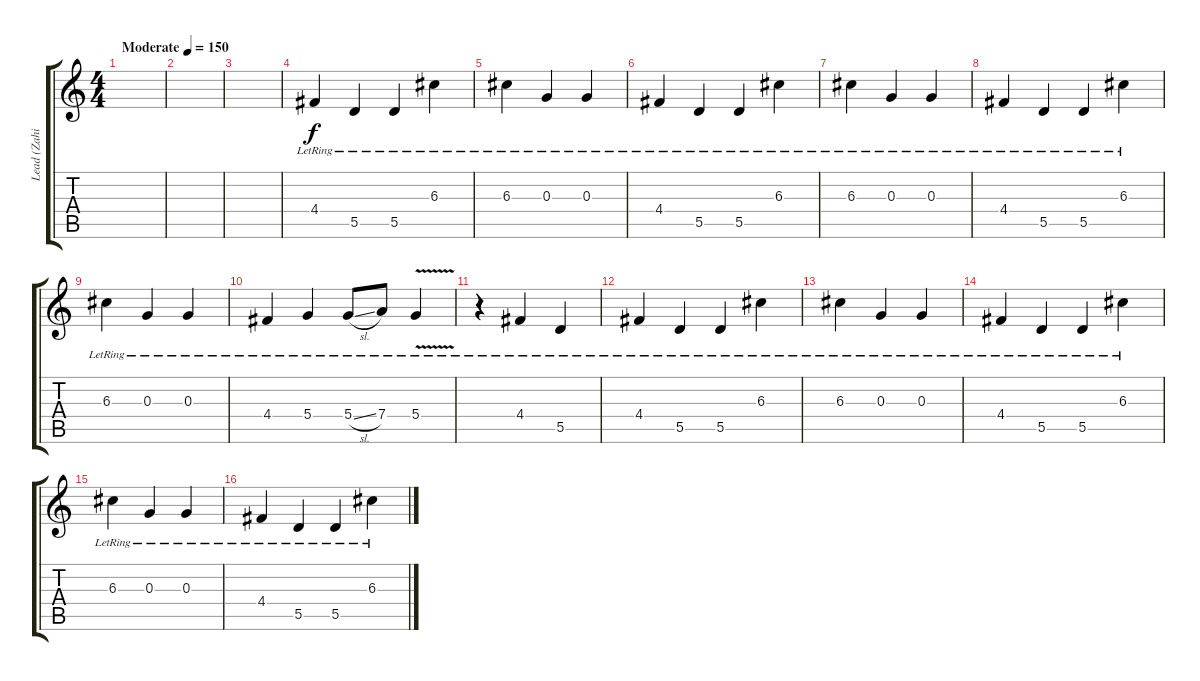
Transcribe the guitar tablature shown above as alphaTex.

\track ("Lead (Zahid)" "Lead (Zahi") {instrument acousticguitarsteel}
\staff {score tabs}
\tuning (E4 B3 G3 D3 A2 E2) {hide}
\ts (4 4)
\tempo (150 "Moderate")
\clef g2
\ks c
|
|
|
4.4{lr}.4 5.5{lr}.4 5.5{lr}.4 6.3{lr}.4 |
6.3{lr}.4 0.3{lr}.4 0.3{lr}.4 |
4.4{lr}.4 5.5{lr}.4 5.5{lr}.4 6.3{lr}.4 |
6.3{lr}.4 0.3{lr}.4 0.3{lr}.4 |
4.4{lr}.4 5.5{lr}.4 5.5{lr}.4 6.3{lr}.4 |
6.3{lr}.4 0.3{lr}.4 0.3{lr}.4 |
4.4{lr}.4 5.4{lr}.4 5.4{sl lr}.8 7.4{lr}.8 5.4{v lr}.4 |
r.4 4.4{lr}.4 5.5{lr}.4 |
4.4{lr}.4 5.5{lr}.4 5.5{lr}.4 6.3{lr}.4 |
6.3{lr}.4 0.3{lr}.4 0.3{lr}.4 |
4.4{lr}.4 5.5{lr}.4 5.5{lr}.4 6.3{lr}.4 |
6.3{lr}.4 0.3{lr}.4 0.3{lr}.4 |
4.4{lr}.4 5.5{lr}.4 5.5{lr}.4 6.3{lr}.4
